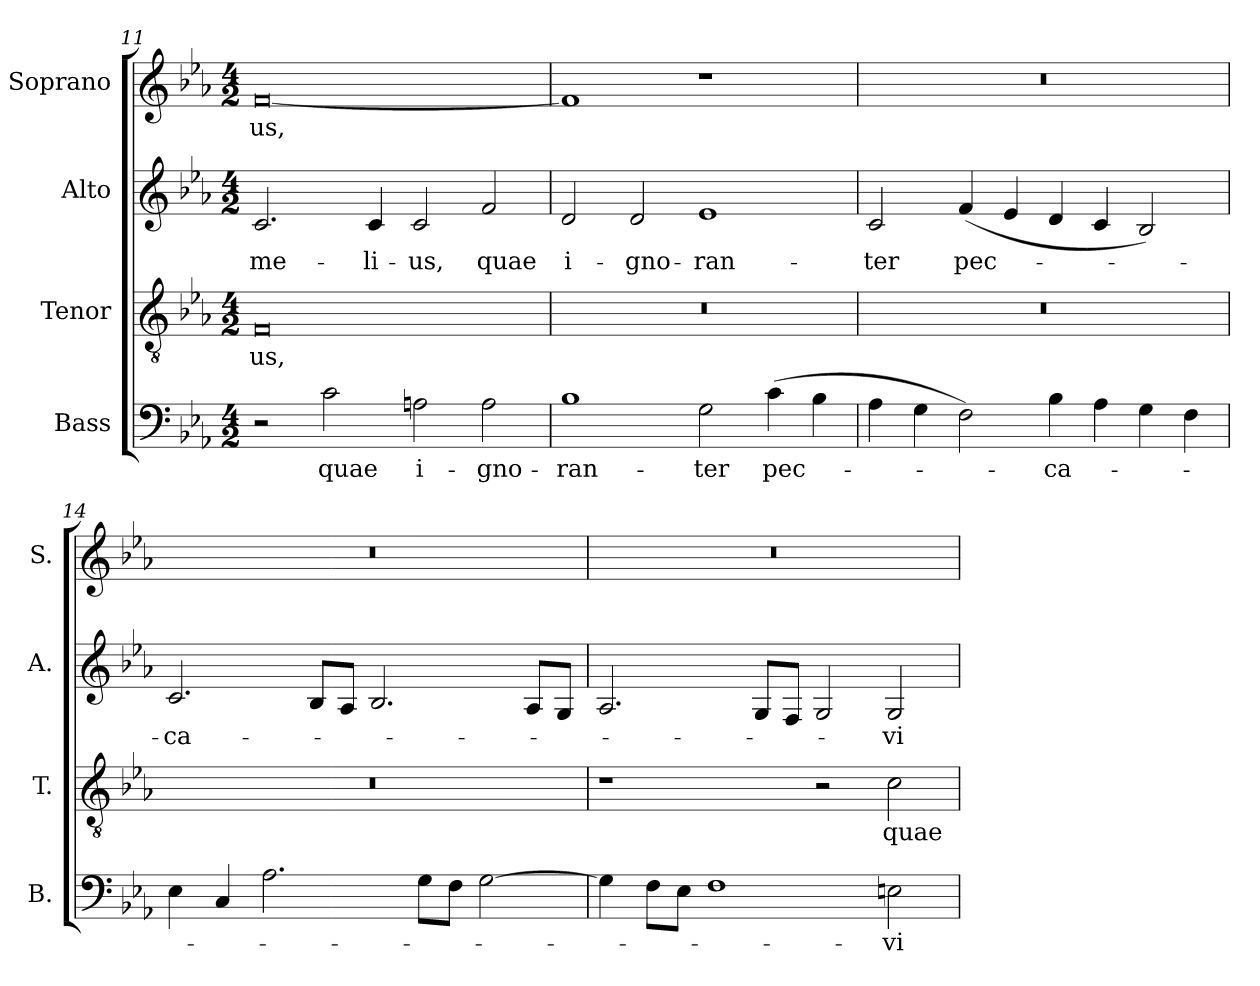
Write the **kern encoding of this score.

**kern	**text	**kern	**text	**kern	**text	**kern	**text
*part4	*part4	*part3	*part3	*part2	*part2	*part1	*part1
*staff4	*staff4	*staff3	*staff3	*staff2	*staff2	*staff1	*staff1
*I"Bass	*	*I"Tenor	*	*I"Alto	*	*I"Soprano	*
*I'B.	*	*I'T.	*	*I'A.	*	*I'S.	*
*clefF4	*	*clefGv2	*	*clefG2	*	*clefG2	*
*	*	*ITrd7c12	*	*	*	*	*
*k[b-e-a-]	*	*k[b-e-a-]	*	*k[b-e-a-]	*	*k[b-e-a-]	*
*E-:	*	*E-:	*	*E-:	*	*E-:	*
*M4/2	*	*M4/2	*	*M4/2	*	*M4/2	*
=11	=11	=11	=11	=11	=11	=11	=11
!	!	!	!LO:LY:b:color=#000000	!	!	!	!
!	!	!	!	!	!LO:LY:b:color=#000000	!	!
!	!	!	!	!	!	!	!LO:LY:b:color=#000000
2r	.	0FFi	-us,	2.ci/	me-	[0fi	-us,
!	!LO:LY:b:color=#000000	!	!	!	!	!	!
2ci\	quae	.	.	.	.	.	.
!	!	!	!	!	!LO:LY:b:color=#000000	!	!
.	.	.	.	4ci/	-li-	.	.
!	!LO:LY:b:color=#000000	!	!	!	!	!	!
!	!	!	!	!	!LO:LY:b:color=#000000	!	!
2Ani\	i-	.	.	2ci/	-us,	.	.
!	!LO:LY:b:color=#000000	!	!	!	!	!	!
!	!	!	!	!	!LO:LY:b:color=#000000	!	!
2Ai\	-gno-	.	.	2fi/	quae	.	.
=12	=12	=12	=12	=12	=12	=12	=12
!	!LO:LY:b:color=#000000	!LO:N:vis=1	!	!	!	!	!
!	!	!	!	!	!LO:LY:b:color=#000000	!	!
1B-i	-ran-	0r	.	2di/	i-	1fi]	.
!	!	!	!	!	!LO:LY:b:color=#000000	!	!
.	.	.	.	2di/	-gno-	.	.
!	!LO:LY:b:color=#000000	!	!	!	!	!	!
!	!	!	!	!	!LO:LY:b:color=#000000	!	!
2Gi\	-ter	.	.	1e-i	-ran-	1r	.
!	!LO:LY:b:color=#000000	!	!	!	!	!	!
(4ci\	pec-	.	.	.	.	.	.
4B-i\	.	.	.	.	.	.	.
=13	=13	=13	=13	=13	=13	=13	=13
!	!	!LO:N:vis=1	!	!	!	!	!
!	!	!	!	!	!LO:LY:b:color=#000000	!LO:N:vis=1	!
4A-i\	.	0r	.	2ci/	-ter	0r	.
4Gi\	.	.	.	.	.	.	.
!	!	!	!	!	!LO:LY:b:color=#000000	!	!
2Fi\)	.	.	.	(4fi/	pec-	.	.
.	.	.	.	4e-i/	.	.	.
!	!LO:LY:b:color=#000000	!	!	!	!	!	!
4B-i\	-ca-	.	.	4di/	.	.	.
4A-i\	.	.	.	4ci/	.	.	.
4Gi\	.	.	.	2B-i/)	.	.	.
4Fi\	.	.	.	.	.	.	.
!!LO:LB:g=z
=14	=14	=14	=14	=14	=14	=14	=14
!	!	!LO:N:vis=1	!	!	!	!	!
!	!	!	!	!	!LO:LY:b:color=#000000	!LO:N:vis=1	!
4E-i\	.	0r	.	2.ci/	-ca-	0r	.
4Ci/	.	.	.	.	.	.	.
2.A-i\	.	.	.	.	.	.	.
.	.	.	.	8B-i/L	.	.	.
.	.	.	.	8A-i/J	.	.	.
.	.	.	.	2.B-i/	.	.	.
8Gi\L	.	.	.	.	.	.	.
8Fi\J	.	.	.	.	.	.	.
[2Gi\	.	.	.	.	.	.	.
.	.	.	.	8A-i/L	.	.	.
.	.	.	.	8Gi/J	.	.	.
=15	=15	=15	=15	=15	=15	=15	=15
!	!	!	!	!	!	!LO:N:vis=1	!
4Gi\]	.	1r	.	2.A-i/	.	0r	.
8Fi\L	.	.	.	.	.	.	.
8E-i\J	.	.	.	.	.	.	.
1Fi	.	.	.	.	.	.	.
.	.	.	.	8Gi/L	.	.	.
.	.	.	.	8Fi/J	.	.	.
.	.	2r	.	2Gi/	.	.	.
!	!LO:LY:b:color=#000000	!	!	!	!	!	!
!	!	!	!LO:LY:b:color=#000000	!	!	!	!
!	!	!	!	!	!LO:LY:b:color=#000000	!	!
2Eni\	-vi-	2Ci\	quae	2Gi/	-vi-	.	.
=	=	=	=	=	=	=	=
*-	*-	*-	*-	*-	*-	*-	*-
